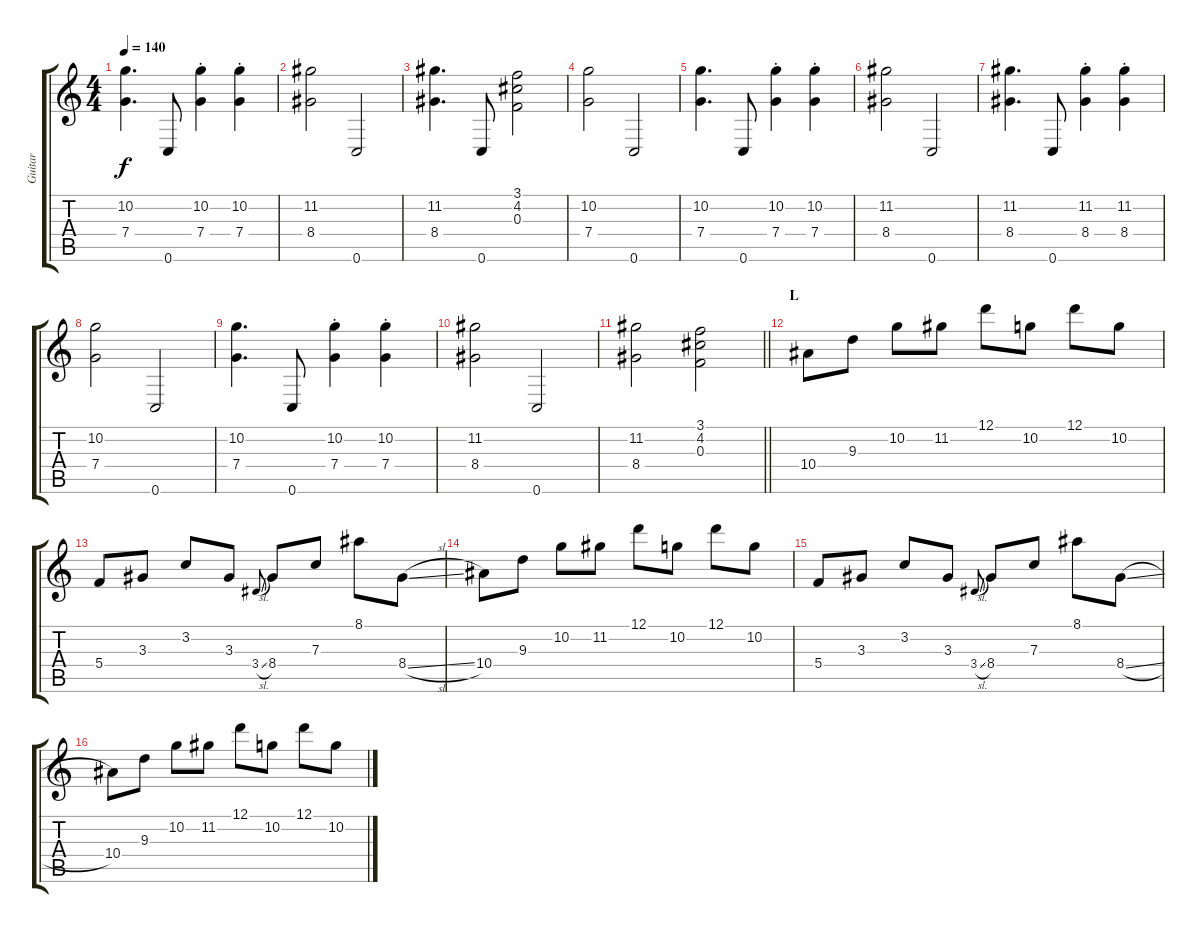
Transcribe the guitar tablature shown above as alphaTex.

\track ("Guitar" "Guitar") {instrument overdrivenguitar}
\staff {score tabs}
\tuning (D4 A3 F3 C3 G2 C2) {hide}
\ts (4 4)
\tempo 140
\clef g2
\ks c
(10.2 7.4).4{d dy f} 0.6.8 (10.2{st} 7.4{st}).4 (10.2{st} 7.4{st}).4 |
(11.2 8.4).2 0.6.2 |
(11.2 8.4).4{d} 0.6.8 (3.1 4.2 0.3).2 |
(10.2 7.4).2 0.6.2 |
(10.2 7.4).4{d} 0.6.8 (10.2{st} 7.4{st}).4 (10.2{st} 7.4{st}).4 |
(11.2 8.4).2 0.6.2 |
(11.2 8.4).4{d} 0.6.8 (11.2{st} 8.4{st}).4 (11.2{st} 8.4{st}).4 |
(10.2 7.4).2 0.6.2 |
(10.2 7.4).4{d} 0.6.8 (10.2{st} 7.4{st}).4 (10.2{st} 7.4{st}).4 |
(11.2 8.4).2 0.6.2 |
\barLineRight lightlight
(11.2 8.4).2 (3.1 4.2 0.3).2 |
\section ("" "L")
10.4.8 9.3.8 10.2.8 11.2.8 12.1.8 10.2.8 12.1.8 10.2.8 |
5.4.8 3.3.8 3.2.8 3.3.8 3.4{sl}.8{gr onbeat} 8.4.8 7.3.8 8.1.8 8.4{sl}.8 |
10.4.8 9.3.8 10.2.8 11.2.8 12.1.8 10.2.8 12.1.8 10.2.8 |
5.4.8 3.3.8 3.2.8 3.3.8 3.4{sl}.8{gr onbeat} 8.4.8 7.3.8 8.1.8 8.4{sl}.8 |
10.4.8 9.3.8 10.2.8 11.2.8 12.1.8 10.2.8 12.1.8 10.2.8
